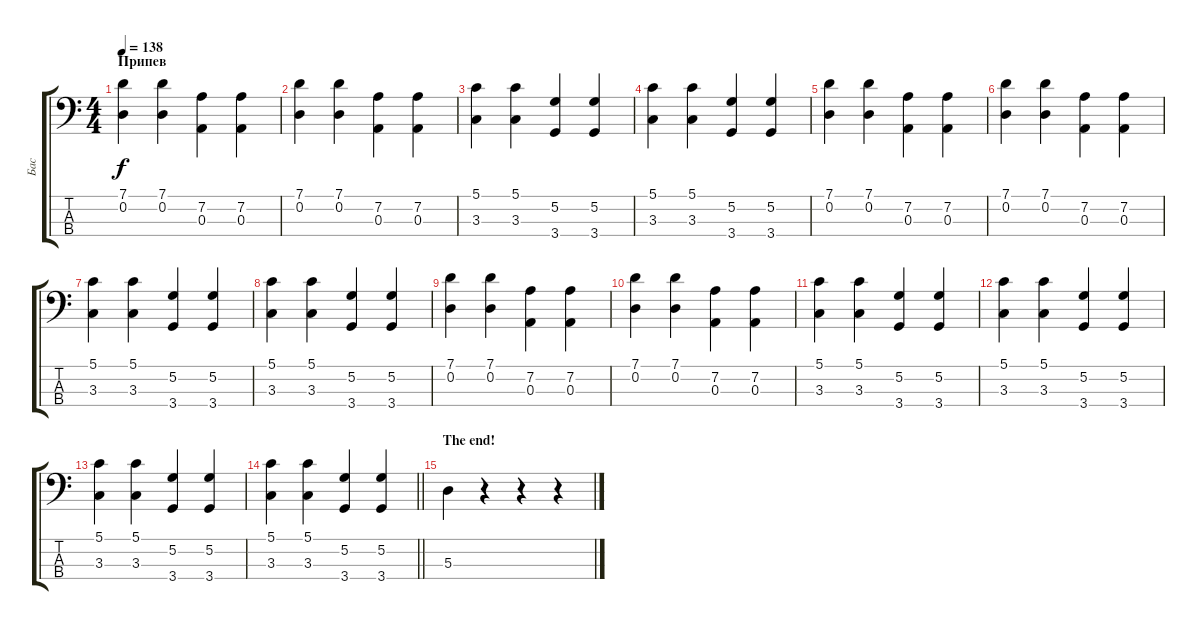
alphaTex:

\track ("Бас" "Бас") {instrument electricbassfinger}
\staff {score tabs}
\tuning (G2 D2 A1 E1) {hide}
\ts (4 4)
\section ("" "Припев")
\tempo 138
\clef f4
\ks c
(7.1 0.2).4{dy f} (7.1 0.2).4 (7.2 0.3).4 (7.2 0.3).4 |
(7.1 0.2).4 (7.1 0.2).4 (7.2 0.3).4 (7.2 0.3).4 |
(5.1 3.3).4 (5.1 3.3).4 (5.2 3.4).4 (5.2 3.4).4 |
(5.1 3.3).4 (5.1 3.3).4 (5.2 3.4).4 (5.2 3.4).4 |
(7.1 0.2).4 (7.1 0.2).4 (7.2 0.3).4 (7.2 0.3).4 |
(7.1 0.2).4 (7.1 0.2).4 (7.2 0.3).4 (7.2 0.3).4 |
(5.1 3.3).4 (5.1 3.3).4 (5.2 3.4).4 (5.2 3.4).4 |
(5.1 3.3).4 (5.1 3.3).4 (5.2 3.4).4 (5.2 3.4).4 |
(7.1 0.2).4 (7.1 0.2).4 (7.2 0.3).4 (7.2 0.3).4 |
(7.1 0.2).4 (7.1 0.2).4 (7.2 0.3).4 (7.2 0.3).4 |
(5.1 3.3).4 (5.1 3.3).4 (5.2 3.4).4 (5.2 3.4).4 |
(5.1 3.3).4 (5.1 3.3).4 (5.2 3.4).4 (5.2 3.4).4 |
(5.1 3.3).4 (5.1 3.3).4 (5.2 3.4).4 (5.2 3.4).4 |
\barLineRight lightlight
(5.1 3.3).4 (5.1 3.3).4 (5.2 3.4).4 (5.2 3.4).4 |
\section ("" "The end!")
5.3.4 r.4 r.4 r.4
